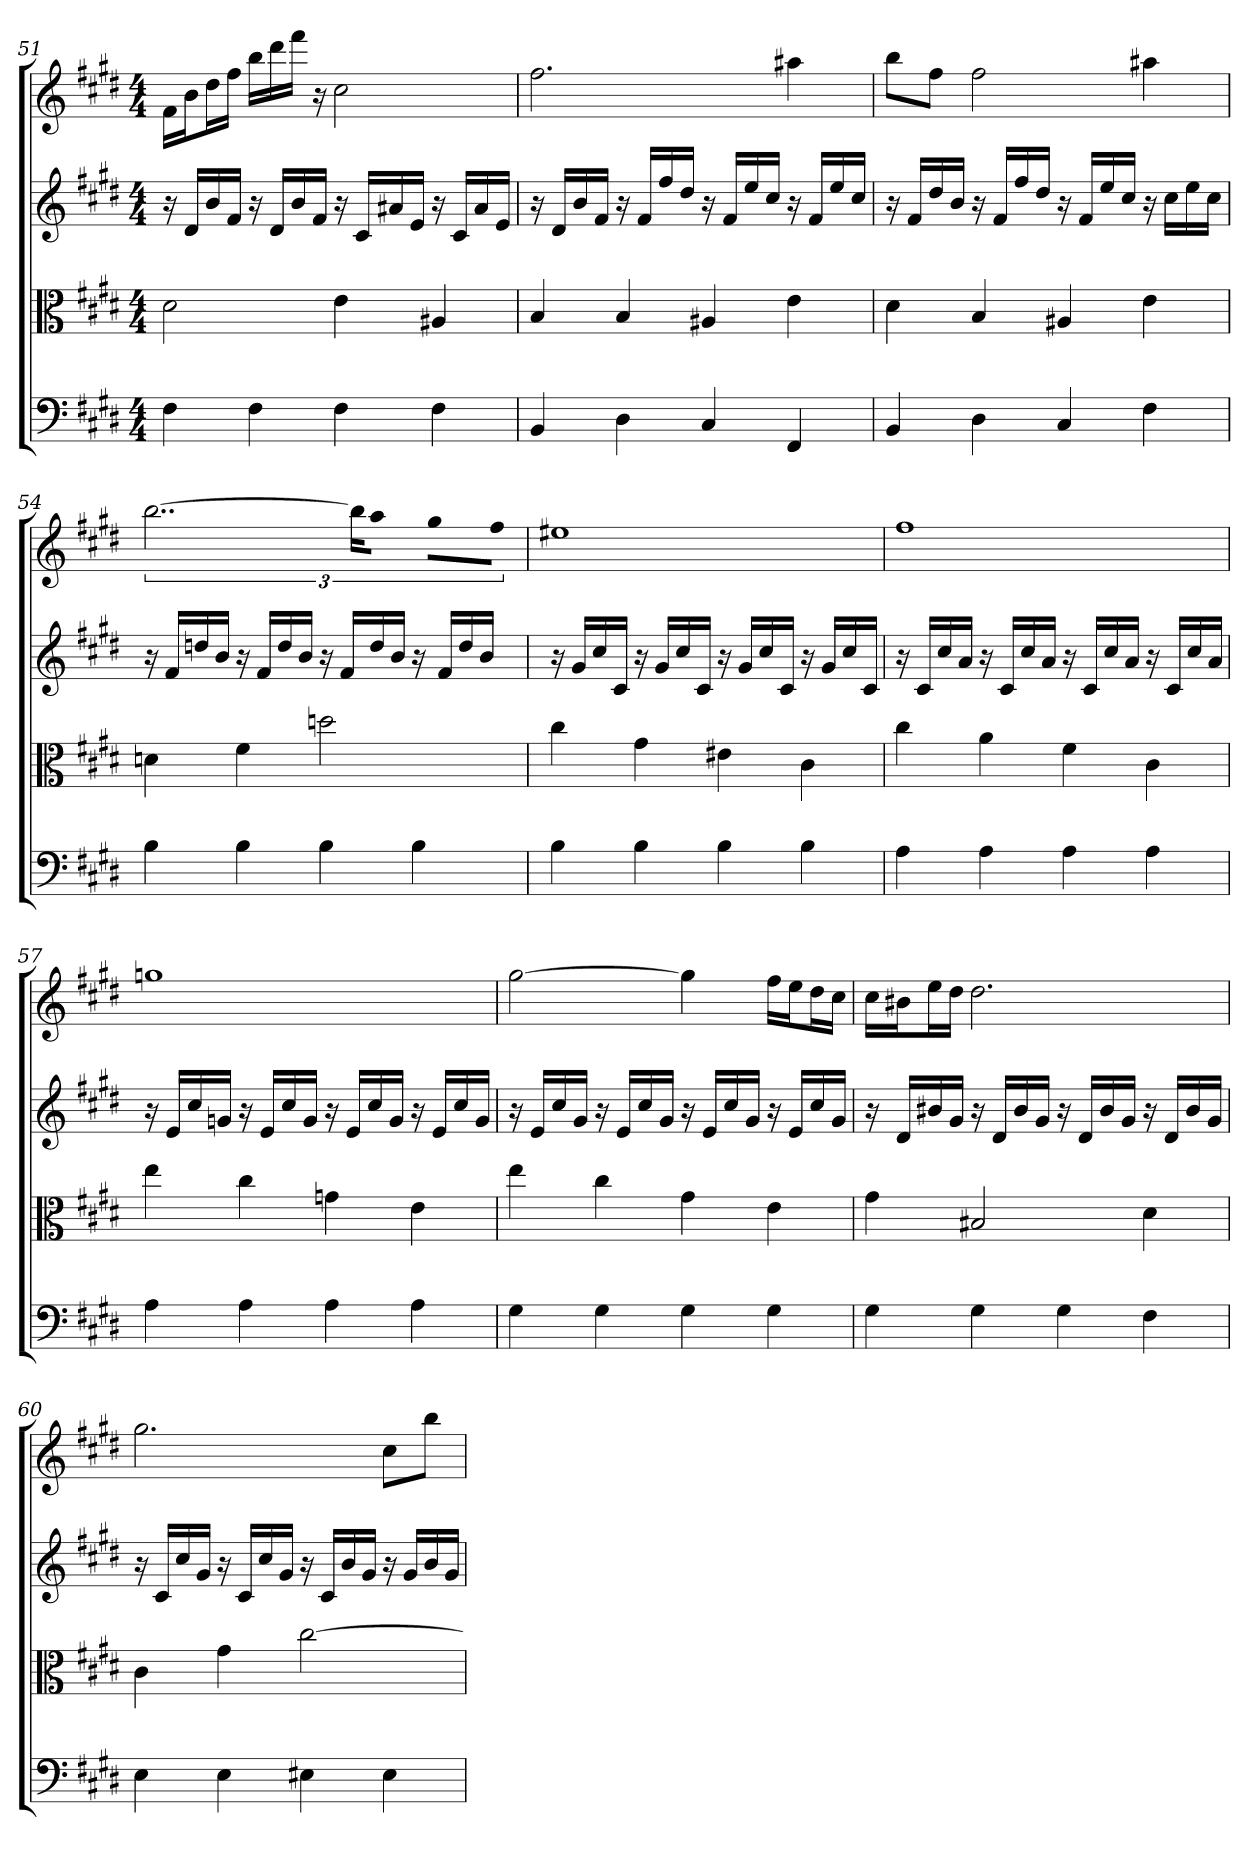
**kern	**kern	**kern	**kern
*part4	*part3	*part2	*part1
*staff4	*staff3	*staff2	*staff1
*clefF4	*clefC3	*clefG2	*clefG2
*k[f#c#g#d#]	*k[f#c#g#d#]	*k[f#c#g#d#]	*k[f#c#g#d#]
*E:	*E:	*E:	*E:
*M4/4	*M4/4	*M4/4	*M4/4
=51	=51	=51	=51
4F#	2d#	16r	16f#\LL
.	.	16d#/LL	16b\J
.	.	16b/	16dd#\L
.	.	16f#/JJ	16ff#\JJ
4F#	.	16r	16bb\LL
.	.	16d#/LL	16ddd#\
.	.	16b/	16fff#\JJ
.	.	16f#/JJ	16r
4F#	4e	16r	2cc#
.	.	16c#/LL	.
.	.	16a#X/	.
.	.	16e/JJ	.
4F#	4A#X	16r	.
.	.	16c#/LL	.
.	.	16a#/	.
.	.	16e/JJ	.
=52	=52	=52	=52
4BB	4B	16r	2.ff#
.	.	16d#/LL	.
.	.	16b/	.
.	.	16f#/JJ	.
4D#	4B	16r	.
.	.	16f#/LL	.
.	.	16ff#/	.
.	.	16dd#/JJ	.
4C#	4A#X	16r	.
.	.	16f#/LL	.
.	.	16ee/	.
.	.	16cc#/JJ	.
4FF#	4e	16r	4aa#X
.	.	16f#/LL	.
.	.	16ee/	.
.	.	16cc#/JJ	.
=53	=53	=53	=53
4BB	4d#	16r	8bb\L
.	.	16f#/LL	.
.	.	16dd#/	8ff#\J
.	.	16b/JJ	.
4D#	4B	16r	2ff#
.	.	16f#/LL	.
.	.	16ff#/	.
.	.	16dd#/JJ	.
4C#	4A#X	16r	.
.	.	16f#/LL	.
.	.	16ee/	.
.	.	16cc#/JJ	.
4F#	4e	16r	4aa#X
.	.	16cc#\LL	.
.	.	16ee\	.
.	.	16cc#\JJ	.
=54	=54	=54	=54
4B	4dn	16r	[3..bb
.	.	16f#/LL	.
.	.	16ddn/	.
.	.	16b/JJ	.
4B	4f#	16r	.
.	.	16f#/LL	.
.	.	16dd/	.
.	.	16b/JJ	.
4B	2ddn	16r	.
.	.	16f#/LL	.
.	.	.	24bb\KL]
.	.	16dd/	8aa\J
.	.	16b/JJ	.
4B	.	16r	8gg#\L
.	.	16f#/LL	.
.	.	16dd/	8ff#\J
.	.	16b/JJ	.
=55	=55	=55	=55
4B	4cc#	16r	1ee#X
.	.	16g#/LL	.
.	.	16cc#/	.
.	.	16c#/JJ	.
4B	4g#	16r	.
.	.	16g#/LL	.
.	.	16cc#/	.
.	.	16c#/JJ	.
4B	4e#X	16r	.
.	.	16g#/LL	.
.	.	16cc#/	.
.	.	16c#/JJ	.
4B	4c#	16r	.
.	.	16g#/LL	.
.	.	16cc#/	.
.	.	16c#/JJ	.
=56	=56	=56	=56
4A	4cc#	16r	1ff#
.	.	16c#/LL	.
.	.	16cc#/	.
.	.	16a/JJ	.
4A	4a	16r	.
.	.	16c#/LL	.
.	.	16cc#/	.
.	.	16a/JJ	.
4A	4f#	16r	.
.	.	16c#/LL	.
.	.	16cc#/	.
.	.	16a/JJ	.
4A	4c#	16r	.
.	.	16c#/LL	.
.	.	16cc#/	.
.	.	16a/JJ	.
=57	=57	=57	=57
4A	4ee	16r	1ggn
.	.	16e/LL	.
.	.	16cc#/	.
.	.	16gn/JJ	.
4A	4cc#	16r	.
.	.	16e/LL	.
.	.	16cc#/	.
.	.	16g/JJ	.
4A	4gn	16r	.
.	.	16e/LL	.
.	.	16cc#/	.
.	.	16g/JJ	.
4A	4e	16r	.
.	.	16e/LL	.
.	.	16cc#/	.
.	.	16g/JJ	.
=58	=58	=58	=58
4G#	4ee	16r	[2gg#
.	.	16e/LL	.
.	.	16cc#/	.
.	.	16g#/JJ	.
4G#	4cc#	16r	.
.	.	16e/LL	.
.	.	16cc#/	.
.	.	16g#/JJ	.
4G#	4g#	16r	4gg#]
.	.	16e/LL	.
.	.	16cc#/	.
.	.	16g#/JJ	.
4G#	4e	16r	16ff#\LL
.	.	16e/LL	16ee\J
.	.	16cc#/	16dd#\L
.	.	16g#/JJ	16cc#\JJ
=59	=59	=59	=59
4G#	4g#	16r	16cc#\LL
.	.	16d#/LL	16b#X\J
.	.	16b#X/	16ee\L
.	.	16g#/JJ	16dd#\JJ
4G#	2B#X	16r	2.dd#
.	.	16d#/LL	.
.	.	16b#/	.
.	.	16g#/JJ	.
4G#	.	16r	.
.	.	16d#/LL	.
.	.	16b#/	.
.	.	16g#/JJ	.
4F#	4d#	16r	.
.	.	16d#/LL	.
.	.	16b#/	.
.	.	16g#/JJ	.
=60	=60	=60	=60
4E	4c#	16r	2.gg#
.	.	16c#/LL	.
.	.	16cc#/	.
.	.	16g#/JJ	.
4E	4g#	16r	.
.	.	16c#/LL	.
.	.	16cc#/	.
.	.	16g#/JJ	.
4E#X	[2cc#	16r	.
.	.	16c#/LL	.
.	.	16b/	.
.	.	16g#/JJ	.
4E#	.	16r	8cc#\L
.	.	16g#/LL	.
.	.	16b/	8bb\J
.	.	16g#/JJ	.
=	=	=	=
*-	*-	*-	*-
